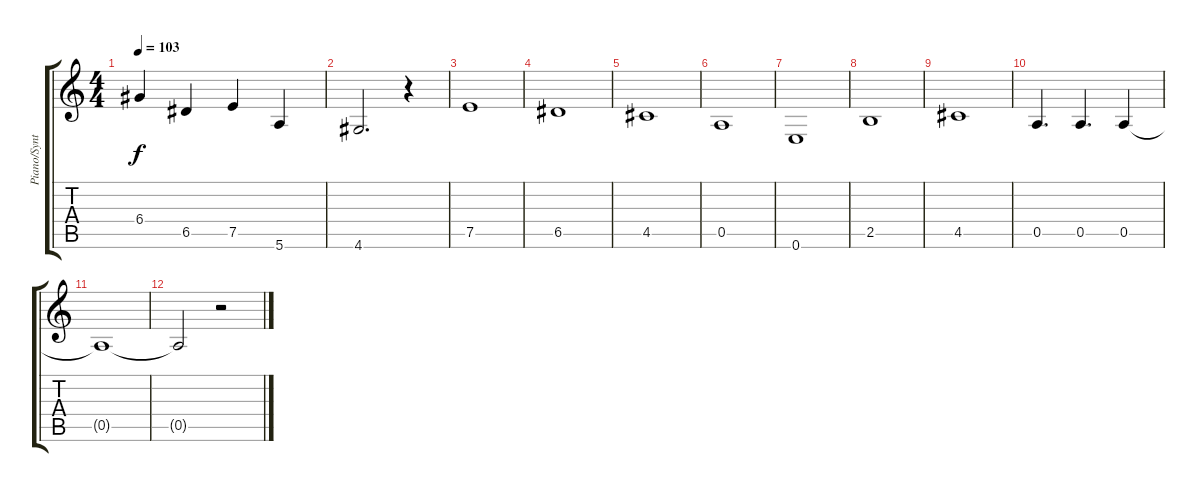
\track ("Piano/Synth 3" "Piano/Synt") {instrument contrabass}
\staff {score tabs}
\tuning (E4 B3 G3 D3 A2 E2) {hide}
\ts (4 4)
\tempo 103
\clef g2
\ks c
6.4.4{dy f} 6.5.4 7.5.4 5.6.4 |
4.6.2{d} r.4 |
7.5.1 |
6.5.1 |
4.5.1 |
0.5.1 |
0.6.1 |
2.5.1 |
4.5.1 |
0.5.4{d} 0.5.4{d} 0.5.4 |
0.5{t}.1 |
0.5{t}.2 r.2
